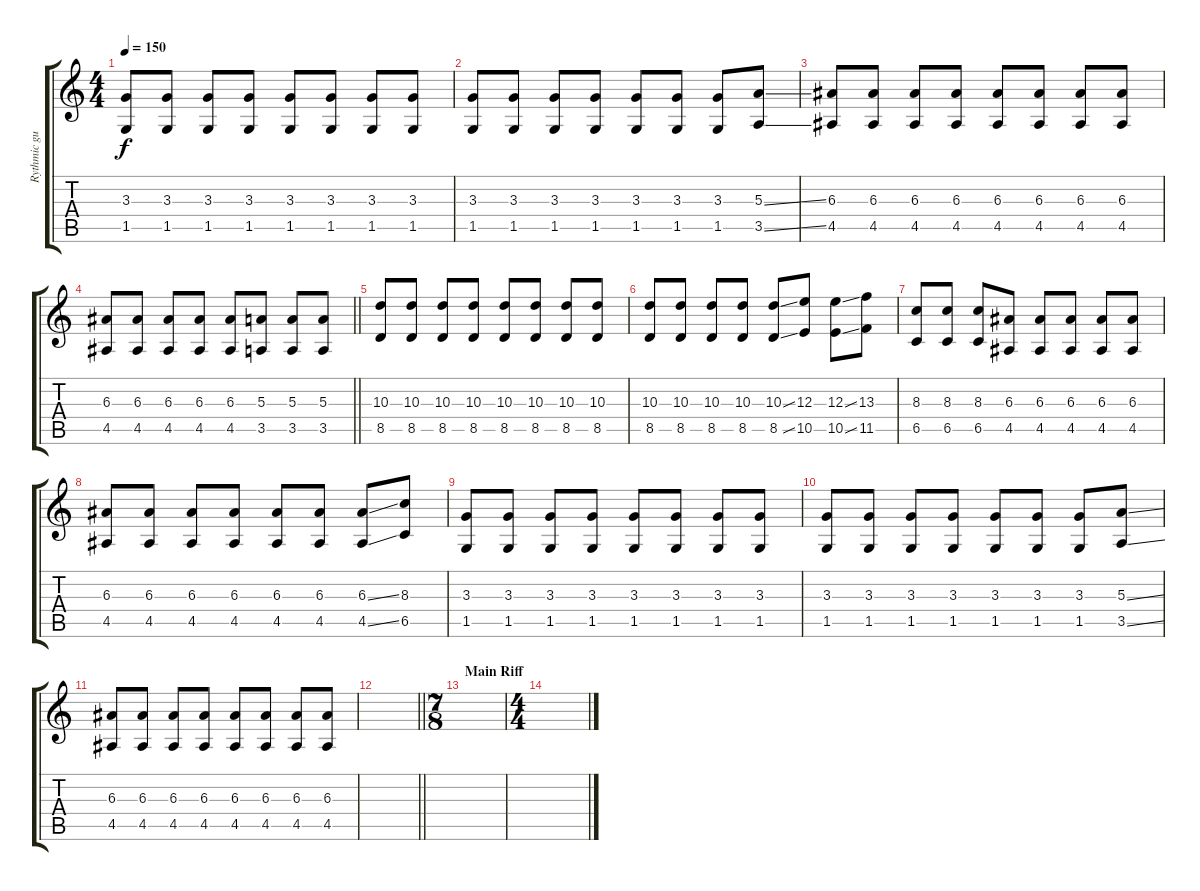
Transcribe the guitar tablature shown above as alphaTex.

\track ("Rythmic guitar" "Rythmic gu") {instrument distortionguitar}
\staff {score tabs}
\tuning (Db4 Ab3 E3 B2 Gb2 B1) {hide}
\ts (4 4)
\tempo 150
\clef g2
\ks c
(3.3 1.5).8{dy f} (3.3 1.5).8 (3.3 1.5).8 (3.3 1.5).8 (3.3 1.5).8 (3.3 1.5).8 (3.3 1.5).8 (3.3 1.5).8 |
(3.3 1.5).8 (3.3 1.5).8 (3.3 1.5).8 (3.3 1.5).8 (3.3 1.5).8 (3.3 1.5).8 (3.3 1.5).8 (5.3{ss} 3.5{ss}).8 |
(6.3 4.5).8 (6.3 4.5).8 (6.3 4.5).8 (6.3 4.5).8 (6.3 4.5).8 (6.3 4.5).8 (6.3 4.5).8 (6.3 4.5).8 |
\barLineRight lightlight
(6.3 4.5).8 (6.3 4.5).8 (6.3 4.5).8 (6.3 4.5).8 (6.3 4.5).8 (5.3 3.5).8 (5.3 3.5).8 (5.3 3.5).8 |
(10.3 8.5).8 (10.3 8.5).8 (10.3 8.5).8 (10.3 8.5).8 (10.3 8.5).8 (10.3 8.5).8 (10.3 8.5).8 (10.3 8.5).8 |
(10.3 8.5).8 (10.3 8.5).8 (10.3 8.5).8 (10.3 8.5).8 (10.3{ss} 8.5{ss}).8 (12.3 10.5).8 (12.3{ss} 10.5{ss}).8 (13.3 11.5).8 |
(8.3 6.5).8 (8.3 6.5).8 (8.3 6.5).8 (6.3 4.5).8 (6.3 4.5).8 (6.3 4.5).8 (6.3 4.5).8 (6.3 4.5).8 |
(6.3 4.5).8 (6.3 4.5).8 (6.3 4.5).8 (6.3 4.5).8 (6.3 4.5).8 (6.3 4.5).8 (6.3{ss} 4.5{ss}).8 (8.3 6.5).8 |
(3.3 1.5).8 (3.3 1.5).8 (3.3 1.5).8 (3.3 1.5).8 (3.3 1.5).8 (3.3 1.5).8 (3.3 1.5).8 (3.3 1.5).8 |
(3.3 1.5).8 (3.3 1.5).8 (3.3 1.5).8 (3.3 1.5).8 (3.3 1.5).8 (3.3 1.5).8 (3.3 1.5).8 (5.3{ss} 3.5{ss}).8 |
(6.3 4.5).8 (6.3 4.5).8 (6.3 4.5).8 (6.3 4.5).8 (6.3 4.5).8 (6.3 4.5).8 (6.3 4.5).8 (6.3 4.5).8 |
\barLineRight lightlight
|
\ts (7 8)
\section ("" "Main Riff")
|
\ts (4 4)
